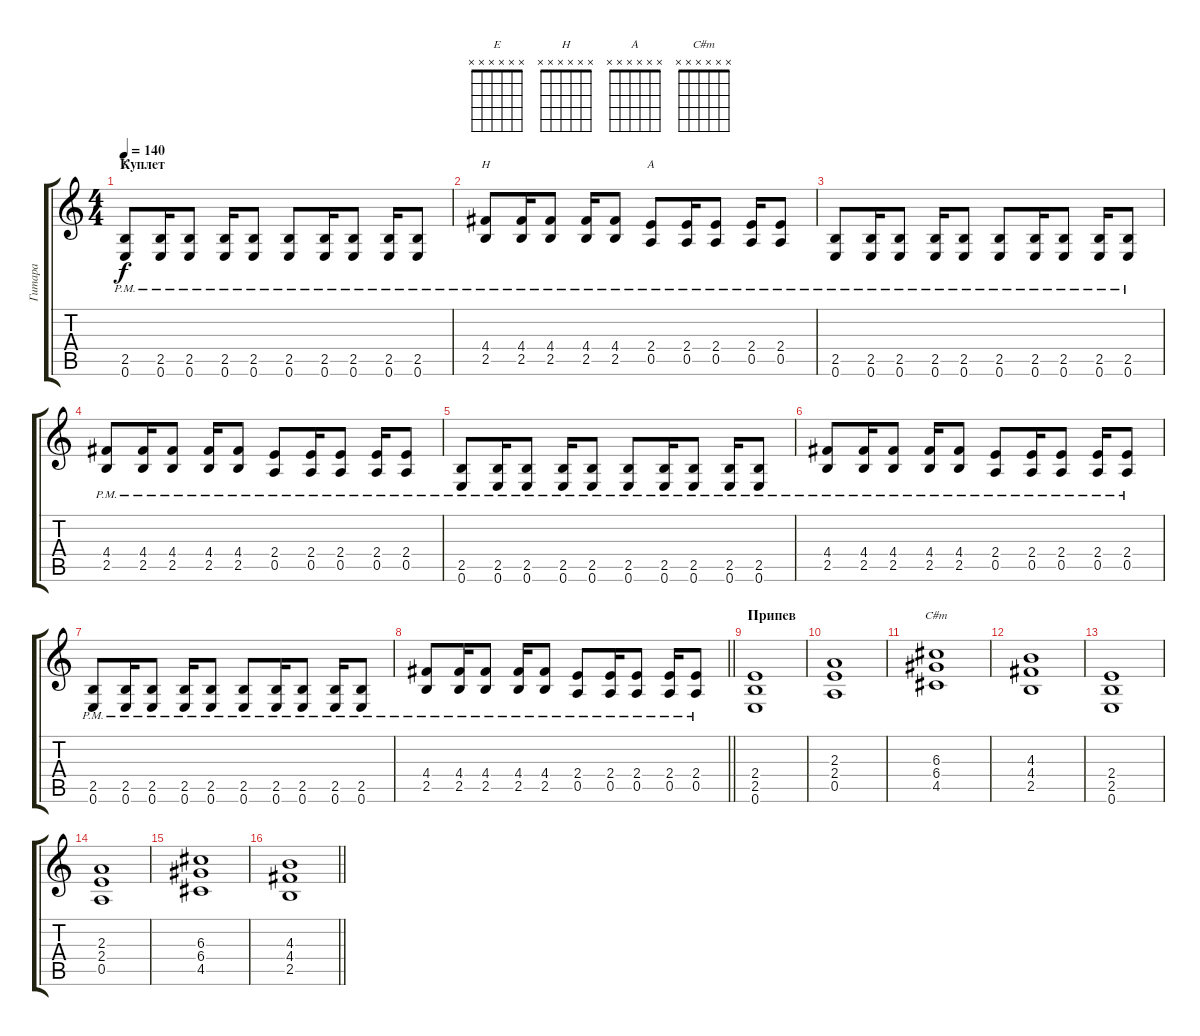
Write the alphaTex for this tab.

\track ("Гитара" "Гитара") {instrument acousticguitarsteel}
\staff {score tabs}
\tuning (E4 B3 G3 D3 A2 E2) {hide}
\chord ("E" x x x x x x)
\chord ("H" x x x x x x)
\chord ("A" x x x x x x)
\chord ("C#m" x x x x x x)
\ts (4 4)
\section ("" "Куплет")
\tempo 140
\clef g2
\ks c
(2.5{pm} 0.6{pm}).8{ch "E" dy f} (2.5{pm} 0.6{pm}).16 (2.5{pm} 0.6{pm}).8 (2.5{pm} 0.6{pm}).16 (2.5{pm} 0.6{pm}).8 (2.5{pm} 0.6{pm}).8 (2.5{pm} 0.6{pm}).16 (2.5{pm} 0.6{pm}).8 (2.5{pm} 0.6{pm}).16 (2.5{pm} 0.6{pm}).8 |
(4.4{pm} 2.5{pm}).8{ch "H"} (4.4{pm} 2.5{pm}).16 (4.4{pm} 2.5{pm}).8 (4.4{pm} 2.5{pm}).16 (4.4{pm} 2.5{pm}).8 (2.4{pm} 0.5{pm}).8{ch "A"} (2.4{pm} 0.5{pm}).16 (2.4{pm} 0.5{pm}).8 (2.4{pm} 0.5{pm}).16 (2.4{pm} 0.5{pm}).8 |
(2.5{pm} 0.6{pm}).8 (2.5{pm} 0.6{pm}).16 (2.5{pm} 0.6{pm}).8 (2.5{pm} 0.6{pm}).16 (2.5{pm} 0.6{pm}).8 (2.5{pm} 0.6{pm}).8 (2.5{pm} 0.6{pm}).16 (2.5{pm} 0.6{pm}).8 (2.5{pm} 0.6{pm}).16 (2.5{pm} 0.6{pm}).8 |
(4.4{pm} 2.5{pm}).8 (4.4{pm} 2.5{pm}).16 (4.4{pm} 2.5{pm}).8 (4.4{pm} 2.5{pm}).16 (4.4{pm} 2.5{pm}).8 (2.4{pm} 0.5{pm}).8 (2.4{pm} 0.5{pm}).16 (2.4{pm} 0.5{pm}).8 (2.4{pm} 0.5{pm}).16 (2.4{pm} 0.5{pm}).8 |
(2.5{pm} 0.6{pm}).8 (2.5{pm} 0.6{pm}).16 (2.5{pm} 0.6{pm}).8 (2.5{pm} 0.6{pm}).16 (2.5{pm} 0.6{pm}).8 (2.5{pm} 0.6{pm}).8 (2.5{pm} 0.6{pm}).16 (2.5{pm} 0.6{pm}).8 (2.5{pm} 0.6{pm}).16 (2.5{pm} 0.6{pm}).8 |
(4.4{pm} 2.5{pm}).8 (4.4{pm} 2.5{pm}).16 (4.4{pm} 2.5{pm}).8 (4.4{pm} 2.5{pm}).16 (4.4{pm} 2.5{pm}).8 (2.4{pm} 0.5{pm}).8 (2.4{pm} 0.5{pm}).16 (2.4{pm} 0.5{pm}).8 (2.4{pm} 0.5{pm}).16 (2.4{pm} 0.5{pm}).8 |
(2.5{pm} 0.6{pm}).8 (2.5{pm} 0.6{pm}).16 (2.5{pm} 0.6{pm}).8 (2.5{pm} 0.6{pm}).16 (2.5{pm} 0.6{pm}).8 (2.5{pm} 0.6{pm}).8 (2.5{pm} 0.6{pm}).16 (2.5{pm} 0.6{pm}).8 (2.5{pm} 0.6{pm}).16 (2.5{pm} 0.6{pm}).8 |
\barLineRight lightlight
(4.4{pm} 2.5{pm}).8 (4.4{pm} 2.5{pm}).16 (4.4{pm} 2.5{pm}).8 (4.4{pm} 2.5{pm}).16 (4.4{pm} 2.5{pm}).8 (2.4{pm} 0.5{pm}).8 (2.4{pm} 0.5{pm}).16 (2.4{pm} 0.5{pm}).8 (2.4{pm} 0.5{pm}).16 (2.4{pm} 0.5{pm}).8 |
\section ("" "Припев")
(2.4 2.5 0.6).1 |
(2.3 2.4 0.5).1 |
(6.3 6.4 4.5).1{ch "C#m"} |
(4.3 4.4 2.5).1 |
(2.4 2.5 0.6).1 |
(2.3 2.4 0.5).1 |
(6.3 6.4 4.5).1 |
\barLineRight lightlight
(4.3 4.4 2.5).1
